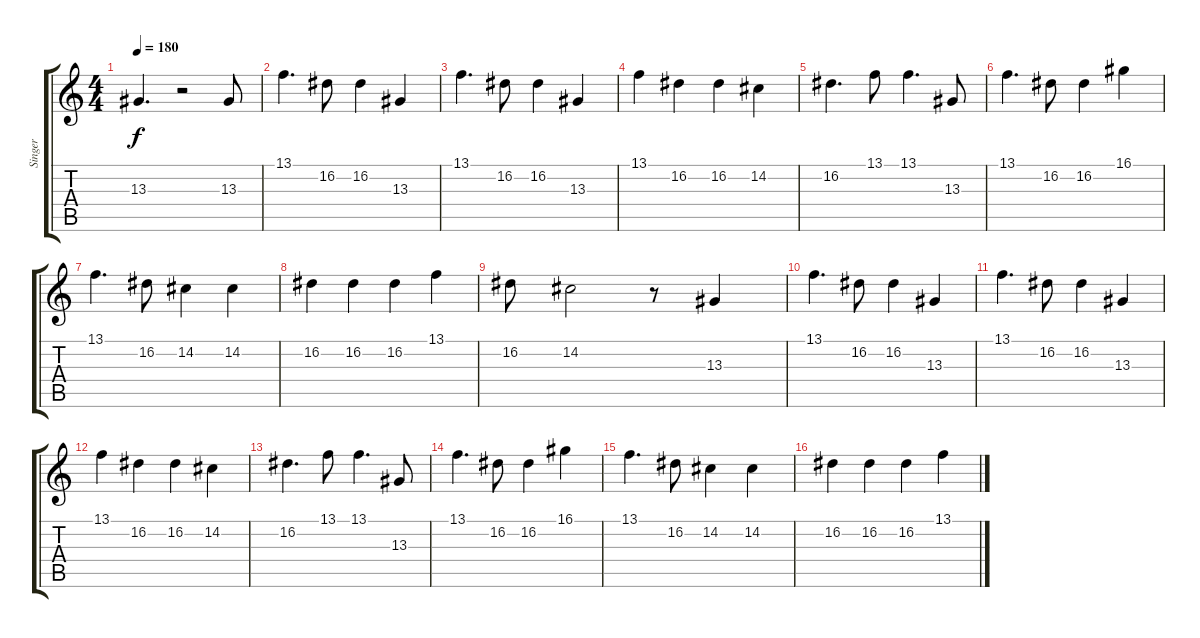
\track ("Singer" "Singer") {instrument acousticgrandpiano}
\staff {score tabs}
\tuning (E4 B3 G3 D3 A2 E2) {hide}
\ts (4 4)
\tempo 180
\clef g2
\ks c
13.3{t}.4{d dy f} r.2 13.3.8 |
13.1.4{d} 16.2.8 16.2.4 13.3.4 |
13.1.4{d} 16.2.8 16.2.4 13.3.4 |
13.1.4 16.2.4 16.2.4 14.2.4 |
16.2.4{d} 13.1.8 13.1.4{d} 13.3.8 |
13.1.4{d} 16.2.8 16.2.4 16.1.4 |
13.1.4{d} 16.2.8 14.2.4 14.2.4 |
16.2.4 16.2.4 16.2.4 13.1.4 |
16.2.8 14.2.2 r.8 13.3.4 |
13.1.4{d} 16.2.8 16.2.4 13.3.4 |
13.1.4{d} 16.2.8 16.2.4 13.3.4 |
13.1.4 16.2.4 16.2.4 14.2.4 |
16.2.4{d} 13.1.8 13.1.4{d} 13.3.8 |
13.1.4{d} 16.2.8 16.2.4 16.1.4 |
13.1.4{d} 16.2.8 14.2.4 14.2.4 |
16.2.4 16.2.4 16.2.4 13.1.4
